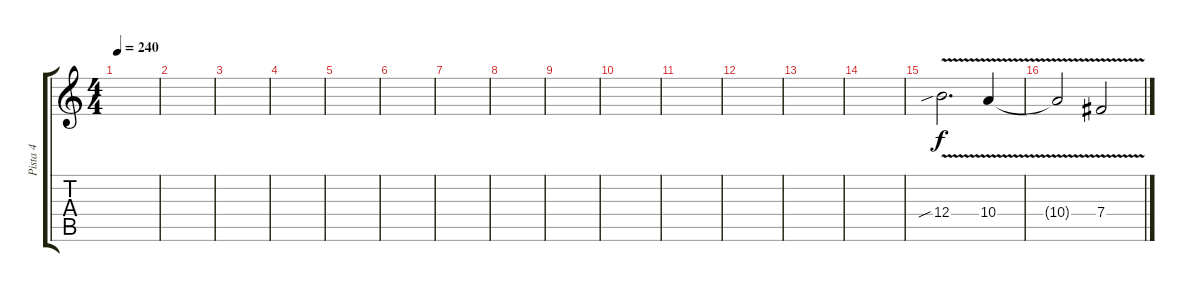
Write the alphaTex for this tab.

\track ("Pista 4" "Pista 4") {instrument overdrivenguitar}
\staff {score tabs}
\tuning (Db4 Ab3 E3 B2 Gb2 B1) {hide}
\ts (4 4)
\tempo 240
\clef g2
\ks c
|
|
|
|
|
|
|
|
|
|
|
|
|
|
12.4{v sib}.2{d} 10.4{v}.4 |
10.4{t}.2 7.4{v}.2
